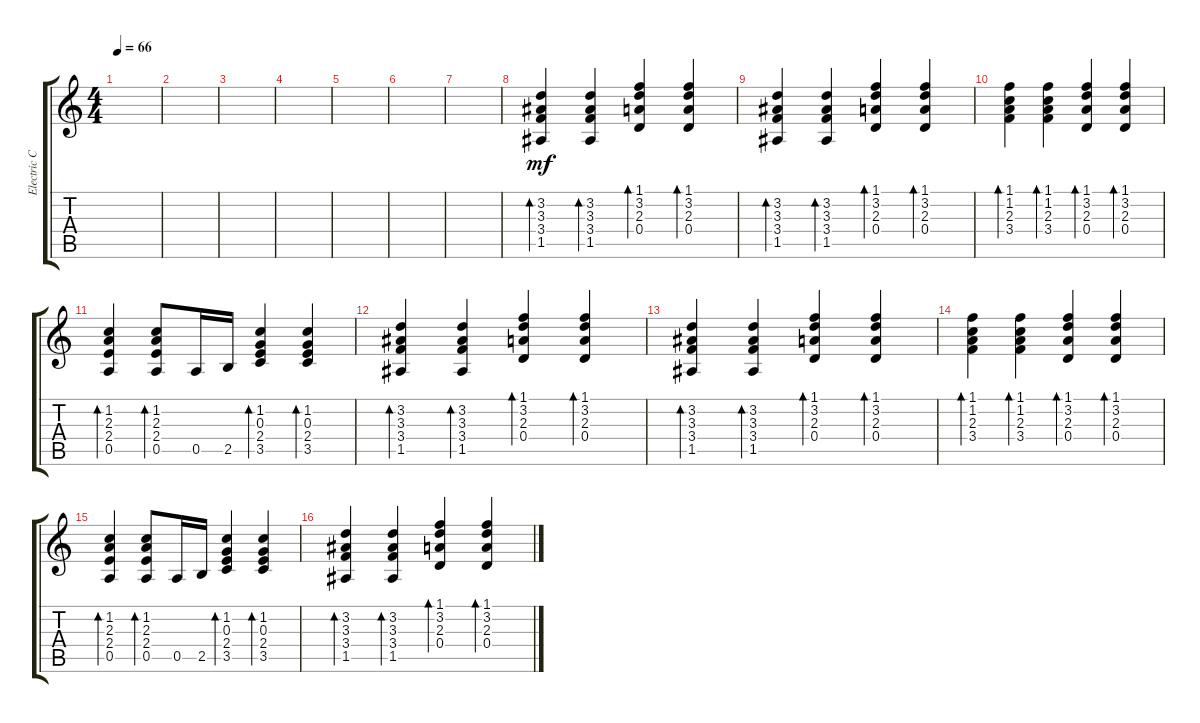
\track ("Electric Clean" "Electric C") {instrument electricguitarclean}
\staff {score tabs}
\tuning (E4 B3 G3 D3 A2 E2) {hide}
\ts (4 4)
\tempo 66
\clef g2
\ks c
|
|
|
|
|
|
|
(3.2 3.3 3.4 1.5).4{bd 60 dy mf} (3.2 3.3 3.4 1.5).4{bd 60} (1.1 3.2 2.3 0.4).4{bd 60} (1.1 3.2 2.3 0.4).4{bd 60} |
(3.2 3.3 3.4 1.5).4{bd 60} (3.2 3.3 3.4 1.5).4{bd 60} (1.1 3.2 2.3 0.4).4{bd 60} (1.1 3.2 2.3 0.4).4{bd 60} |
(1.1 1.2 2.3 3.4).4{bd 60} (1.1 1.2 2.3 3.4).4{bd 60} (1.1 3.2 2.3 0.4).4{bd 60} (1.1 3.2 2.3 0.4).4{bd 60} |
(1.2 2.3 2.4 0.5).4{bd 30} (1.2 2.3 2.4 0.5).8{bd 30} 0.5.16 2.5.16 (1.2 0.3 2.4 3.5).4{bd 30} (1.2 0.3 2.4 3.5).4{bd 30} |
(3.2 3.3 3.4 1.5).4{bd 60} (3.2 3.3 3.4 1.5).4{bd 60} (1.1 3.2 2.3 0.4).4{bd 60} (1.1 3.2 2.3 0.4).4{bd 60} |
(3.2 3.3 3.4 1.5).4{bd 60} (3.2 3.3 3.4 1.5).4{bd 60} (1.1 3.2 2.3 0.4).4{bd 60} (1.1 3.2 2.3 0.4).4{bd 60} |
(1.1 1.2 2.3 3.4).4{bd 60} (1.1 1.2 2.3 3.4).4{bd 60} (1.1 3.2 2.3 0.4).4{bd 60} (1.1 3.2 2.3 0.4).4{bd 60} |
(1.2 2.3 2.4 0.5).4{bd 30} (1.2 2.3 2.4 0.5).8{bd 30} 0.5.16 2.5.16 (1.2 0.3 2.4 3.5).4{bd 30} (1.2 0.3 2.4 3.5).4{bd 30} |
(3.2 3.3 3.4 1.5).4{bd 60} (3.2 3.3 3.4 1.5).4{bd 60} (1.1 3.2 2.3 0.4).4{bd 60} (1.1 3.2 2.3 0.4).4{bd 60}
